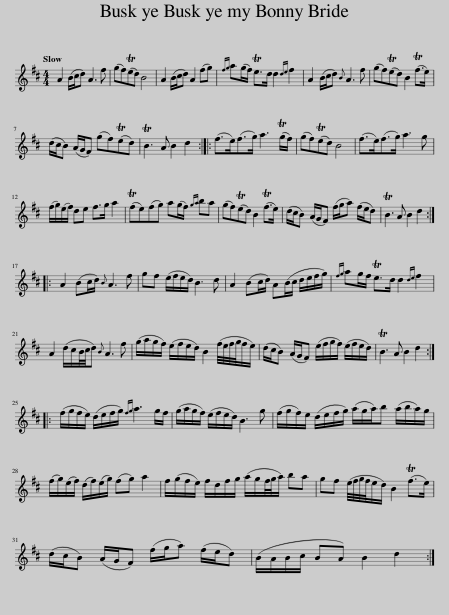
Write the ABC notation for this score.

X:1
L:1/8
Q:1/4=120
M:4/4
I:linebreak $
K:D
V:1 treble
V:1
 A2 (B/c/d) A3 f | (gf)(Ted) B4 | A2 (B/c/d) A2 (fg) |{fg} a(g/f/) Te>d d2{de} f2 | A2 (B/c/d){B} A3 f | %5
 (gf)(Ted) B2 (Tf>e) |$ (d/c/B) (A/G/F) (gf)(Ted) | TB3 A B2 d2 :: (f>e)(f>g) a3 (Tg/f/) | (gf)(Ted) B4 | %10
 (f>e)(f>g) a3 g |$ (f/g/)(e/f/) de f>g a2 | (Tfe)(fg) a(g/f/){ga} ba | (gf)(Ted) B2 (Tf>e) | (d/c/B) (A/G/F) (f/g/a) (f/e/d) | %15
 TB3 A B2 d2 ::$ A2 (Bc/d/){B} A3 f | gf (e/f/e/d/) B3 d | A2 (Bc/d/) A(B/c/ d/e/f/g/) |{fg} ag/f/ Te>d d2{de} f2 |$ %20
 A2 (d/c/B/4c/4d){B} A3 f | (g/a/g/f/) (e/f/e/d/) B2 (f/4e/4f/4g/4f/e/) | (d/c/B) (A/G/F) (e/f/g/f/) (e/f/e/d/) | TB3 A B2 d2 ::$ (f/g/f/e/) (d/e/f/g/){fg} a3 g/f/ | %25
 (g/a/g/f/) (e/f/e/d/) B3 g | (f/g/f/)e/ (d/e/f/g/) (a/g/a/)b (a/b/a/)g/ |$ (f/g/)(e/f/) (d/f/)(e/g/) (fg) a2 | f/(g/f/e/) f/d/f/g/ (a/g/f/4g/4a/) ba | gf (e/4f/4g/4f/4e/d/) B2 (Tf>e) |$ %30
 (d/c/B) (A/G/F) (f/g/a) (f/e/d) | (B/A/B/c/ BA) B2 d2 :| %32
